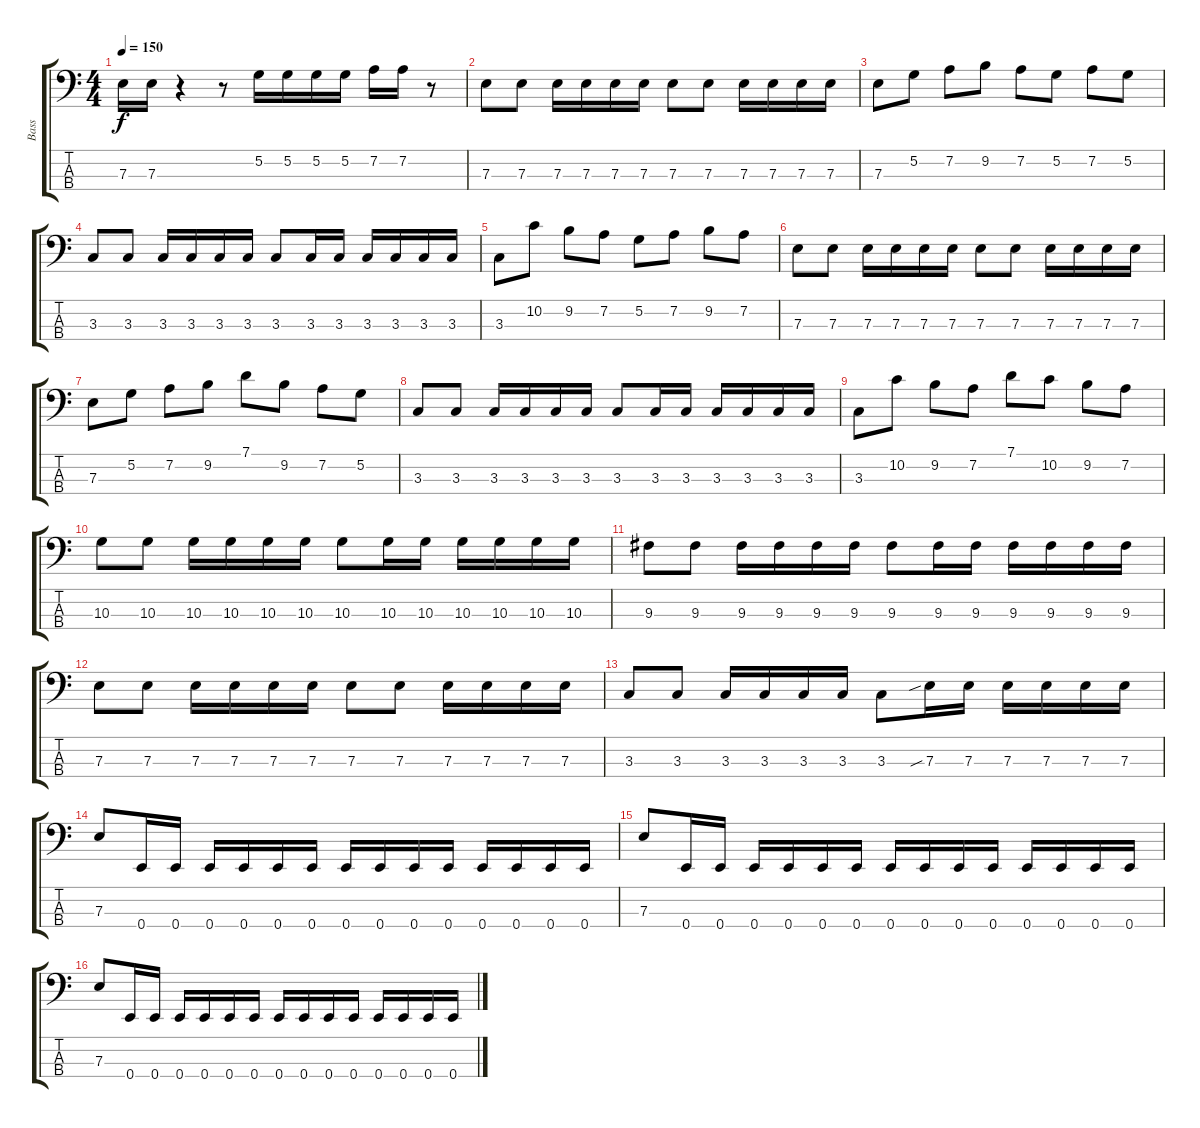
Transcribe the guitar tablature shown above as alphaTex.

\track ("Bass" "Bass") {instrument electricbasspick}
\staff {score tabs}
\tuning (G2 D2 A1 E1) {hide}
\ts (4 4)
\tempo 150
\clef f4
\ks c
7.3.16{dy f} 7.3.16 r.4 r.8 5.2.16 5.2.16 5.2.16 5.2.16 7.2.16 7.2.16 r.8 |
7.3.8 7.3.8 7.3.16 7.3.16 7.3.16 7.3.16 7.3.8 7.3.8 7.3.16 7.3.16 7.3.16 7.3.16 |
7.3.8 5.2.8 7.2.8 9.2.8 7.2.8 5.2.8 7.2.8 5.2.8 |
3.3.8 3.3.8 3.3.16 3.3.16 3.3.16 3.3.16 3.3.8 3.3.16 3.3.16 3.3.16 3.3.16 3.3.16 3.3.16 |
3.3.8 10.2.8 9.2.8 7.2.8 5.2.8 7.2.8 9.2.8 7.2.8 |
7.3.8 7.3.8 7.3.16 7.3.16 7.3.16 7.3.16 7.3.8 7.3.8 7.3.16 7.3.16 7.3.16 7.3.16 |
7.3.8 5.2.8 7.2.8 9.2.8 7.1.8 9.2.8 7.2.8 5.2.8 |
3.3.8 3.3.8 3.3.16 3.3.16 3.3.16 3.3.16 3.3.8 3.3.16 3.3.16 3.3.16 3.3.16 3.3.16 3.3.16 |
3.3.8 10.2.8 9.2.8 7.2.8 7.1.8 10.2.8 9.2.8 7.2.8 |
10.3.8 10.3.8 10.3.16 10.3.16 10.3.16 10.3.16 10.3.8 10.3.16 10.3.16 10.3.16 10.3.16 10.3.16 10.3.16 |
9.3.8 9.3.8 9.3.16 9.3.16 9.3.16 9.3.16 9.3.8 9.3.16 9.3.16 9.3.16 9.3.16 9.3.16 9.3.16 |
7.3.8 7.3.8 7.3.16 7.3.16 7.3.16 7.3.16 7.3.8 7.3.8 7.3.16 7.3.16 7.3.16 7.3.16 |
3.3.8 3.3.8 3.3.16 3.3.16 3.3.16 3.3.16 3.3.8 7.3{sib}.16 7.3.16 7.3.16 7.3.16 7.3.16 7.3.16 |
7.3.8 0.4.16 0.4.16 0.4.16 0.4.16 0.4.16 0.4.16 0.4.16 0.4.16 0.4.16 0.4.16 0.4.16 0.4.16 0.4.16 0.4.16 |
7.3.8 0.4.16 0.4.16 0.4.16 0.4.16 0.4.16 0.4.16 0.4.16 0.4.16 0.4.16 0.4.16 0.4.16 0.4.16 0.4.16 0.4.16 |
7.3.8 0.4.16 0.4.16 0.4.16 0.4.16 0.4.16 0.4.16 0.4.16 0.4.16 0.4.16 0.4.16 0.4.16 0.4.16 0.4.16 0.4.16
